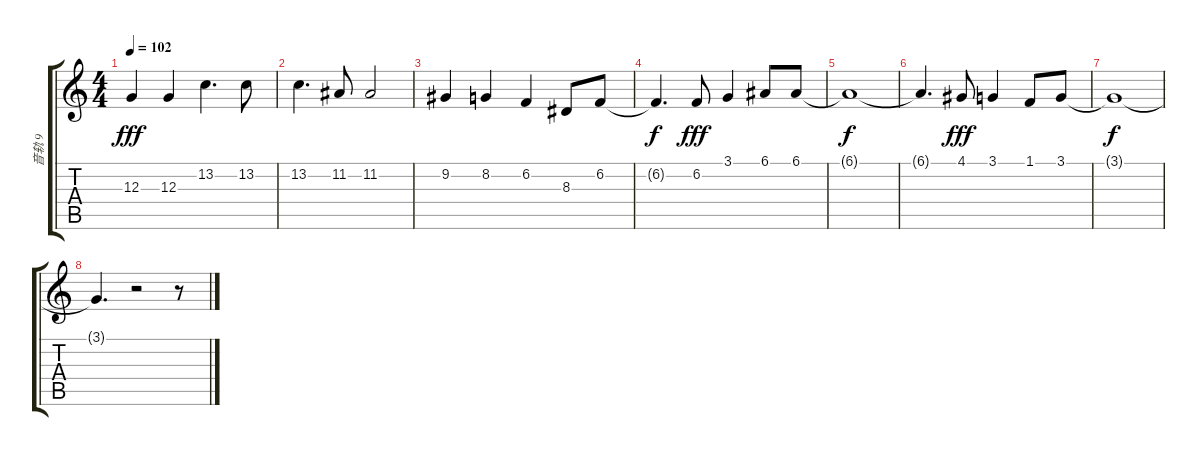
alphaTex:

\track ("音轨 9" "音轨 9") {instrument acousticgrandpiano}
\staff {score tabs}
\tuning (E4 B3 G3 D3 A2 E2) {hide}
\ts (4 4)
\tempo 102
\clef g2
\ks c
12.3.4{dy fff} 12.3.4 13.2.4{d} 13.2.8 |
13.2.4{d} 11.2.8 11.2.2 |
9.2.4 8.2.4 6.2.4 8.3.8 6.2.8 |
6.2{t}.4{d dy f} 6.2.8{dy fff} 3.1.4 6.1.8 6.1.8 |
6.1{t}.1{dy f} |
6.1{t}.4{d} 4.1.8{dy fff} 3.1.4 1.1.8 3.1.8 |
3.1{t}.1{dy f} |
3.1{t}.4{d} r.2 r.8
